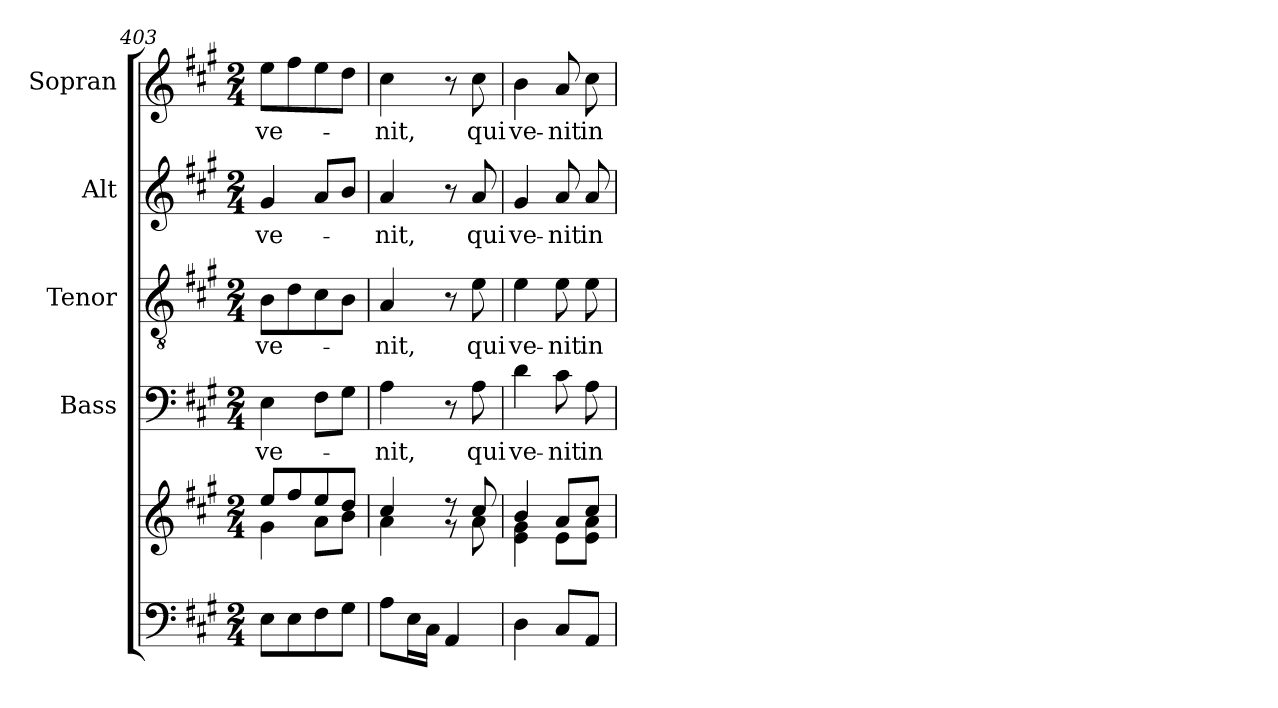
**kern	**kern	**kern	**text	**kern	**text	**kern	**text	**kern	**text
*part5	*part5	*part4	*part4	*part3	*part3	*part2	*part2	*part1	*part1
*staff6	*staff5	*staff4	*staff4	*staff3	*staff3	*staff2	*staff2	*staff1	*staff1
*	*	*I"Bass	*	*I"Tenor	*	*I"Alt	*	*I"Sopran	*
*	*	*I'B.	*	*I'T.	*	*I'A.	*	*I'S.	*
*clefF4	*clefG2	*clefF4	*	*clefGv2	*	*clefG2	*	*clefG2	*
*k[f#c#g#]	*k[f#c#g#]	*k[f#c#g#]	*	*k[f#c#g#]	*	*k[f#c#g#]	*	*k[f#c#g#]	*
*A:	*A:	*A:	*	*A:	*	*A:	*	*A:	*
*M2/4	*M2/4	*M2/4	*	*M2/4	*	*M2/4	*	*M2/4	*
=403	=403	=403	=403	=403	=403	=403	=403	=403	=403
*	*^	*	*	*	*	*	*	*	*
!	!	!	!	!LO:LY:b	!	!LO:LY:b	!	!LO:LY:b	!	!LO:LY:b
8E\L	8ee/L	4g#\	4E\	ve-	8B\L	ve-	4g#/	ve-	8ee\L	ve-
8E\	8ff#/	.	.	.	8d\	.	.	.	8ff#\	.
8F#\	8ee/	8a\L	8F#\L	.	8c#\	.	8a/L	.	8ee\	.
8G#\J	8dd/J	8b\J	8G#\J	.	8B\J	.	8b/J	.	8dd\J	.
=404	=404	=404	=404	=404	=404	=404	=404	=404	=404	=404
!	!	!	!	!LO:LY:b	!	!LO:LY:b	!	!LO:LY:b	!	!LO:LY:b
8A\L	4cc#/	4a\	4A\	-nit,	4A/	-nit,	4a/	-nit,	4cc#\	-nit,
16E\L	.	.	.	.	.	.	.	.	.	.
16C#\JJ	.	.	.	.	.	.	.	.	.	.
4AA/	8r	8r	8r	.	8r	.	8r	.	8r	.
!	!	!	!	!LO:LY:b	!	!LO:LY:b	!	!LO:LY:b	!	!LO:LY:b
.	8cc#/	8a\	8A\	qui	8e\	qui	8a/	qui	8cc#\	qui
=405	=405	=405	=405	=405	=405	=405	=405	=405	=405	=405
!	!	!	!	!LO:LY:b	!	!LO:LY:b	!	!LO:LY:b	!	!LO:LY:b
4D\	4b/	4e\ 4g#\	4d\	ve-	4e\	ve-	4g#/	ve-	4b\	ve-
!	!	!	!	!LO:LY:b	!	!LO:LY:b	!	!LO:LY:b	!	!LO:LY:b
8C#/L	8a/L	8e\L	8c#\	-nit	8e\	-nit	8a/	-nit	8a/	-nit
!	!	!	!	!LO:LY:b	!	!LO:LY:b	!	!LO:LY:b	!	!LO:LY:b
8AA/J	8cc#/J	8e\ 8a\J	8A\	in	8e\	in	8a/	in	8cc#\	in
*	*v	*v	*	*	*	*	*	*	*	*
=	=	=	=	=	=	=	=	=	=
*-	*-	*-	*-	*-	*-	*-	*-	*-	*-
